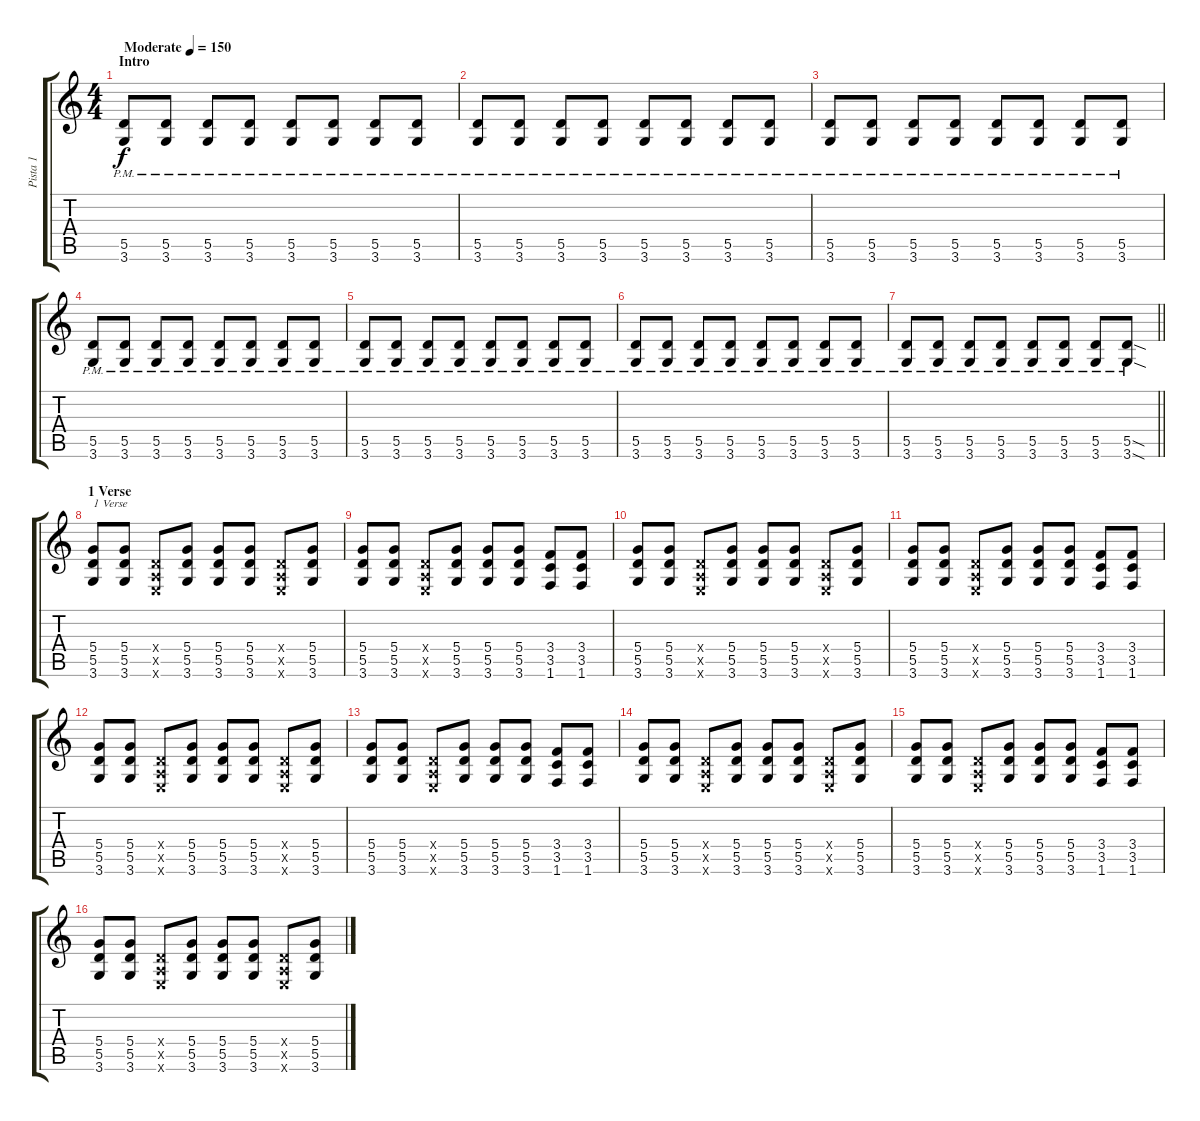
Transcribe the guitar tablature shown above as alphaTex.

\track ("Pista 1" "Pista 1") {instrument overdrivenguitar}
\staff {score tabs}
\tuning (E4 B3 G3 D3 A2 E2) {hide}
\ts (4 4)
\section ("" "Intro")
\tempo (150 "Moderate")
\clef g2
\ks c
(5.5{pm} 3.6{pm}).8{dy f instrument overdrivenguitar} (5.5{pm} 3.6{pm}).8 (5.5{pm} 3.6{pm}).8 (5.5{pm} 3.6{pm}).8 (5.5{pm} 3.6{pm}).8 (5.5{pm} 3.6{pm}).8 (5.5{pm} 3.6{pm}).8 (5.5{pm} 3.6{pm}).8 |
(5.5{pm} 3.6{pm}).8 (5.5{pm} 3.6{pm}).8 (5.5{pm} 3.6{pm}).8 (5.5{pm} 3.6{pm}).8 (5.5{pm} 3.6{pm}).8 (5.5{pm} 3.6{pm}).8 (5.5{pm} 3.6{pm}).8 (5.5{pm} 3.6{pm}).8 |
(5.5{pm} 3.6{pm}).8 (5.5{pm} 3.6{pm}).8 (5.5{pm} 3.6{pm}).8 (5.5{pm} 3.6{pm}).8 (5.5{pm} 3.6{pm}).8 (5.5{pm} 3.6{pm}).8 (5.5{pm} 3.6{pm}).8 (5.5{pm} 3.6{pm}).8 |
(5.5{pm} 3.6{pm}).8 (5.5{pm} 3.6{pm}).8 (5.5{pm} 3.6{pm}).8 (5.5{pm} 3.6{pm}).8 (5.5{pm} 3.6{pm}).8 (5.5{pm} 3.6{pm}).8 (5.5{pm} 3.6{pm}).8 (5.5{pm} 3.6{pm}).8 |
(5.5{pm} 3.6{pm}).8 (5.5{pm} 3.6{pm}).8 (5.5{pm} 3.6{pm}).8 (5.5{pm} 3.6{pm}).8 (5.5{pm} 3.6{pm}).8 (5.5{pm} 3.6{pm}).8 (5.5{pm} 3.6{pm}).8 (5.5{pm} 3.6{pm}).8 |
(5.5{pm} 3.6{pm}).8 (5.5{pm} 3.6{pm}).8 (5.5{pm} 3.6{pm}).8 (5.5{pm} 3.6{pm}).8 (5.5{pm} 3.6{pm}).8 (5.5{pm} 3.6{pm}).8 (5.5{pm} 3.6{pm}).8 (5.5{pm} 3.6{pm}).8 |
\barLineRight lightlight
(5.5{pm} 3.6{pm}).8 (5.5{pm} 3.6{pm}).8 (5.5{pm} 3.6{pm}).8 (5.5{pm} 3.6{pm}).8 (5.5{pm} 3.6{pm}).8 (5.5{pm} 3.6{pm}).8 (5.5{pm} 3.6{pm}).8 (5.5{sod pm} 3.6{sod pm}).8 |
\section ("" "1 Verse")
(5.4 5.5 3.6).8{txt "1 Verse"} (5.4 5.5 3.6).8 (0.4{x} 0.5{x} 0.6{x}).8 (5.4 5.5 3.6).8 (5.4 5.5 3.6).8 (5.4 5.5 3.6).8 (0.4{x} 0.5{x} 0.6{x}).8 (5.4 5.5 3.6).8 |
(5.4 5.5 3.6).8 (5.4 5.5 3.6).8 (0.4{x} 0.5{x} 0.6{x}).8 (5.4 5.5 3.6).8 (5.4 5.5 3.6).8 (5.4 5.5 3.6).8 (3.4 3.5 1.6).8 (3.4 3.5 1.6).8 |
(5.4 5.5 3.6).8 (5.4 5.5 3.6).8 (0.4{x} 0.5{x} 0.6{x}).8 (5.4 5.5 3.6).8 (5.4 5.5 3.6).8 (5.4 5.5 3.6).8 (0.4{x} 0.5{x} 0.6{x}).8 (5.4 5.5 3.6).8 |
(5.4 5.5 3.6).8 (5.4 5.5 3.6).8 (0.4{x} 0.5{x} 0.6{x}).8 (5.4 5.5 3.6).8 (5.4 5.5 3.6).8 (5.4 5.5 3.6).8 (3.4 3.5 1.6).8 (3.4 3.5 1.6).8 |
(5.4 5.5 3.6).8 (5.4 5.5 3.6).8 (0.4{x} 0.5{x} 0.6{x}).8 (5.4 5.5 3.6).8 (5.4 5.5 3.6).8 (5.4 5.5 3.6).8 (0.4{x} 0.5{x} 0.6{x}).8 (5.4 5.5 3.6).8 |
(5.4 5.5 3.6).8 (5.4 5.5 3.6).8 (0.4{x} 0.5{x} 0.6{x}).8 (5.4 5.5 3.6).8 (5.4 5.5 3.6).8 (5.4 5.5 3.6).8 (3.4 3.5 1.6).8 (3.4 3.5 1.6).8 |
(5.4 5.5 3.6).8 (5.4 5.5 3.6).8 (0.4{x} 0.5{x} 0.6{x}).8 (5.4 5.5 3.6).8 (5.4 5.5 3.6).8 (5.4 5.5 3.6).8 (0.4{x} 0.5{x} 0.6{x}).8 (5.4 5.5 3.6).8 |
(5.4 5.5 3.6).8 (5.4 5.5 3.6).8 (0.4{x} 0.5{x} 0.6{x}).8 (5.4 5.5 3.6).8 (5.4 5.5 3.6).8 (5.4 5.5 3.6).8 (3.4 3.5 1.6).8 (3.4 3.5 1.6).8 |
(5.4 5.5 3.6).8 (5.4 5.5 3.6).8 (0.4{x} 0.5{x} 0.6{x}).8 (5.4 5.5 3.6).8 (5.4 5.5 3.6).8 (5.4 5.5 3.6).8 (0.4{x} 0.5{x} 0.6{x}).8 (5.4 5.5 3.6).8
